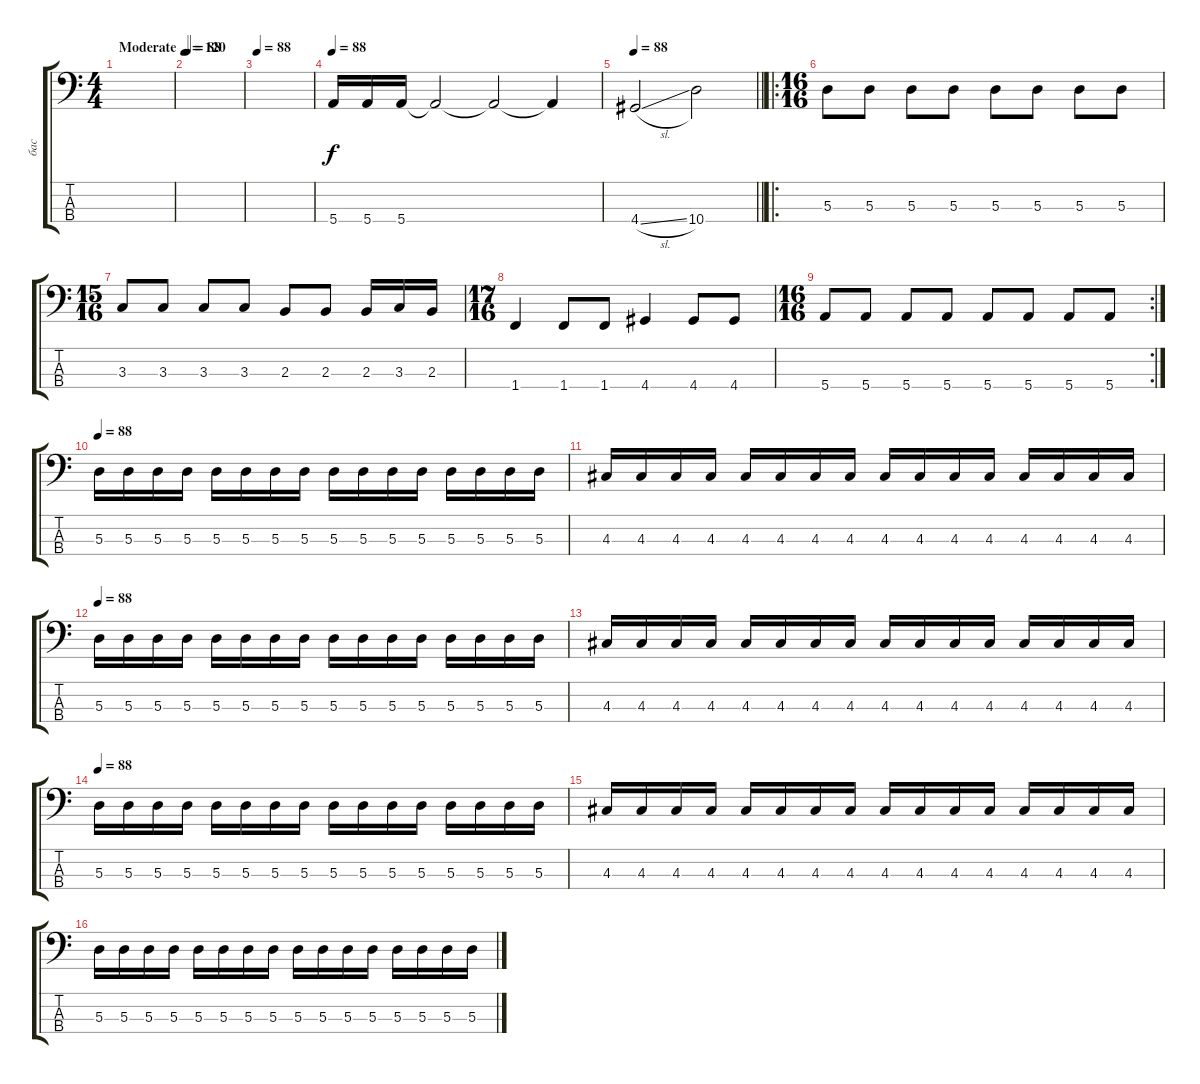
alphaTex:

\track ("бас" "бас") {instrument electricbassfinger}
\staff {score tabs}
\tuning (G2 D2 A1 E1) {hide}
\ts (4 4)
\tempo (120 "Moderate")
\clef f4
\ks c
|
\tempo 88
|
\tempo 88
|
\tempo 88
5.4.16 5.4.16 5.4.16 5.4{t}.2 5.4{t}.2 5.4{t}.4 |
\tempo 88
\barLineRight lightlight
4.4{sl}.2 10.4.2 |
\ro
\ts (16 16)
\section ("" "")
5.3.8 5.3.8 5.3.8 5.3.8 5.3.8 5.3.8 5.3.8 5.3.8 |
\ts (15 16)
3.3.8 3.3.8 3.3.8 3.3.8 2.3.8 2.3.8 2.3.16 3.3.16 2.3.16 |
\ts (17 16)
1.4.4 1.4.8 1.4.8 4.4.4 4.4.8 4.4.8 |
\rc 2
\ts (16 16)
5.4.8 5.4.8 5.4.8 5.4.8 5.4.8 5.4.8 5.4.8 5.4.8 |
\tempo 88
5.3.16 5.3.16 5.3.16 5.3.16 5.3.16 5.3.16 5.3.16 5.3.16 5.3.16 5.3.16 5.3.16 5.3.16 5.3.16 5.3.16 5.3.16 5.3.16 |
4.3.16 4.3.16 4.3.16 4.3.16 4.3.16 4.3.16 4.3.16 4.3.16 4.3.16 4.3.16 4.3.16 4.3.16 4.3.16 4.3.16 4.3.16 4.3.16 |
\tempo 88
5.3.16 5.3.16 5.3.16 5.3.16 5.3.16 5.3.16 5.3.16 5.3.16 5.3.16 5.3.16 5.3.16 5.3.16 5.3.16 5.3.16 5.3.16 5.3.16 |
4.3.16 4.3.16 4.3.16 4.3.16 4.3.16 4.3.16 4.3.16 4.3.16 4.3.16 4.3.16 4.3.16 4.3.16 4.3.16 4.3.16 4.3.16 4.3.16 |
\tempo 88
5.3.16 5.3.16 5.3.16 5.3.16 5.3.16 5.3.16 5.3.16 5.3.16 5.3.16 5.3.16 5.3.16 5.3.16 5.3.16 5.3.16 5.3.16 5.3.16 |
4.3.16 4.3.16 4.3.16 4.3.16 4.3.16 4.3.16 4.3.16 4.3.16 4.3.16 4.3.16 4.3.16 4.3.16 4.3.16 4.3.16 4.3.16 4.3.16 |
5.3.16 5.3.16 5.3.16 5.3.16 5.3.16 5.3.16 5.3.16 5.3.16 5.3.16 5.3.16 5.3.16 5.3.16 5.3.16 5.3.16 5.3.16 5.3.16
